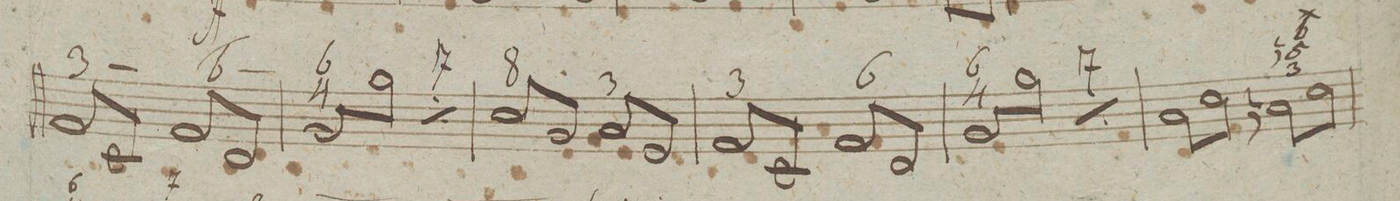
**kern	**fba	**dynam
*I"Organo	*	*
*clefF4	*	*
*k[f#c#g#d#]	*	*
*met(c|)	*	*
*M2/2	*	*
8AA/L	3_	.
8EE/	.	.
8AA/	.	.
8EE/J	.	.
8AA/L	6_	.
8FF#/	.	.
8AA/	.	.
8FF#/J	.	.
=99	=99	=99
.	X	.
8BB/L	6 4	.
8B/	.	.
8BB\	.	.
8B\J	.	.
*rep	*	*
8BB/L	7	.
8B/	.	.
8BB\	.	.
8B\J	.	.
*Xrep	*	*
=100	=100	=100
8E/L	8	.
8BB/	.	.
8E/	.	.
8BB/J	.	.
8C#/L	3	.
8GG#/	.	.
8C#/	.	.
8GG#/J	.	.
=101	=101	=101
8AA/L	3	.
8EE/	.	.
8AA/	.	.
8EE/J	.	.
8AA/L	6	.
8FF#/	.	.
8AA/	.	.
8FF#/J	.	.
=102	=102	=102
8BB/L	6 4	.
8B/	.	.
8BB\	.	.
8B\J	.	.
*rep	*	*
8BB/L	7	.
8B/	.	.
8BB\	.	.
8B\J	.	.
*Xrep	*	*
=103	=103	=103
8C#\L	.	.
8E\	.	.
8C#\	.	.
8E\J	.	.
8Cn\L	#6/ n5 3	.
8E\	.	.
8C\	.	.
8E\J	.	.
*Xtremolo	*	*
=104	=104	=104
*-	*-	*-
